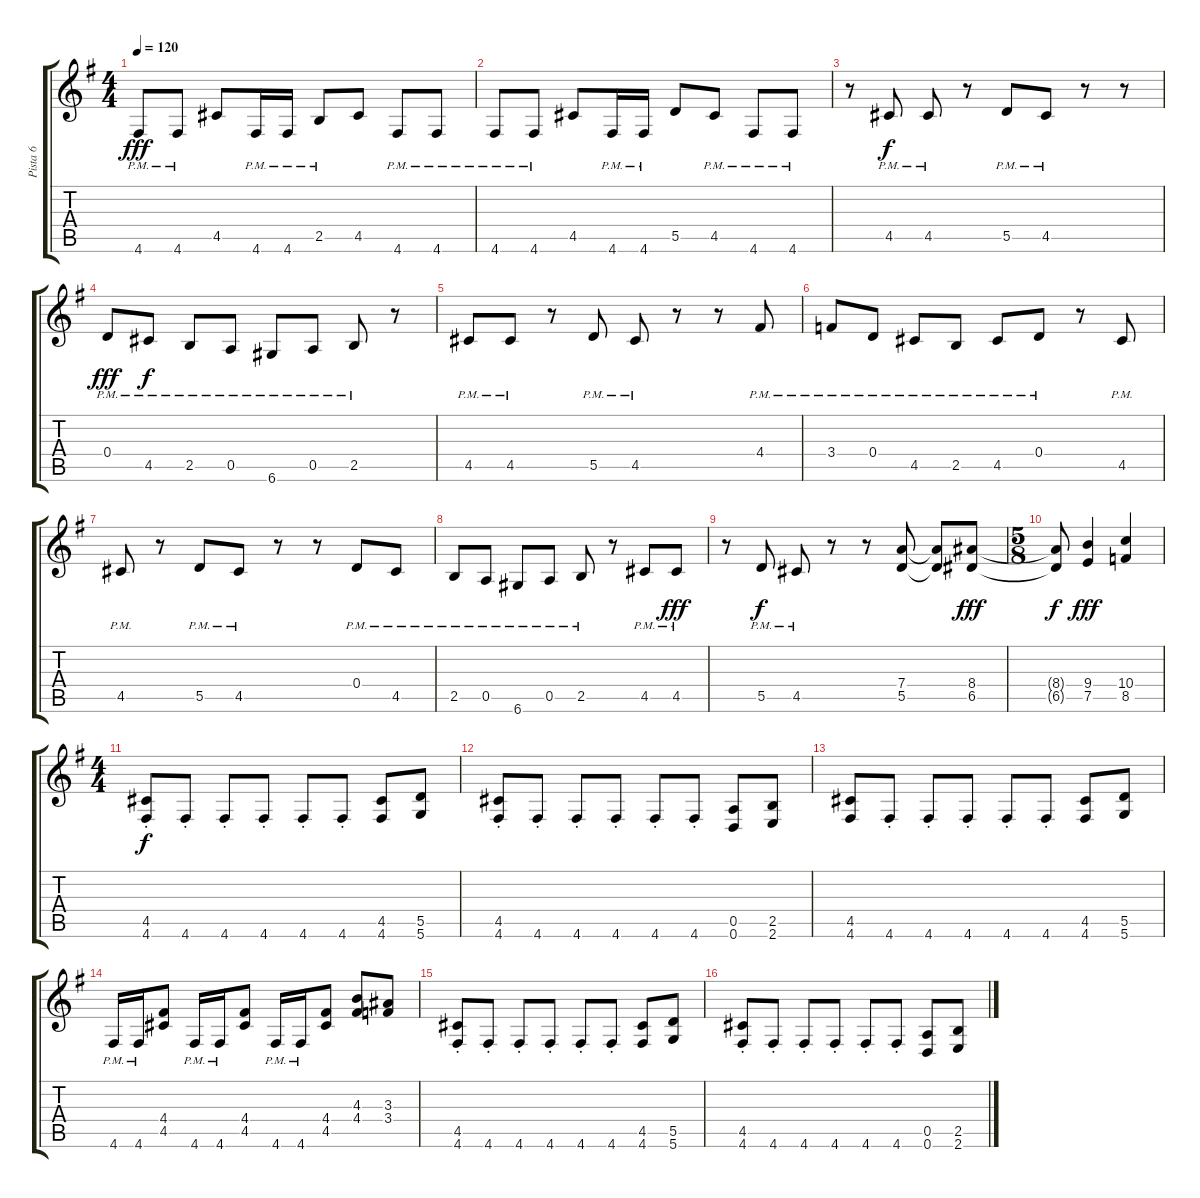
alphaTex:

\track ("Pista 6" "Pista 6") {instrument distortionguitar}
\staff {score tabs}
\tuning (E4 B3 G3 D3 A2 D2) {hide}
\ts (4 4)
\tempo 120
\clef g2
\ks g
4.6{pm}.8{dy fff} 4.6{pm}.8 4.5.8 4.6{pm}.16 4.6{pm}.16 2.5{pm}.8 4.5.8 4.6{pm}.8 4.6{pm}.8 |
4.6{pm}.8 4.6{pm}.8 4.5.8 4.6{pm}.16 4.6{pm}.16 5.5.8 4.5{pm}.8 4.6{pm}.8 4.6{pm}.8 |
r.8 4.5{pm}.8{dy f} 4.5{pm}.8 r.8 5.5{pm}.8 4.5{pm}.8 r.8 r.8 |
0.4{pm}.8{dy fff} 4.5{pm}.8{dy f} 2.5{pm}.8 0.5{pm}.8 6.6{pm}.8 0.5{pm}.8 2.5{pm}.8 r.8 |
4.5{pm}.8 4.5{pm}.8 r.8 5.5{pm}.8 4.5{pm}.8 r.8 r.8 4.4{pm}.8 |
3.4{pm}.8 0.4{pm}.8 4.5{pm}.8 2.5{pm}.8 4.5{pm}.8 0.4{pm}.8 r.8 4.5{pm}.8 |
4.5{pm}.8 r.8 5.5{pm}.8 4.5{pm}.8 r.8 r.8 0.4{pm}.8 4.5{pm}.8 |
2.5{pm}.8 0.5{pm}.8 6.6{pm}.8 0.5{pm}.8 2.5{pm}.8 r.8 4.5{pm}.8 4.5{pm}.8{dy fff} |
r.8 5.5{pm}.8{dy f} 4.5{pm}.8 r.8 r.8 (7.4 5.5).8 (7.4{t} 5.5{t}).8 (8.4 6.5).8{dy fff} |
\ts (5 8)
(8.4{t} 6.5{t}).8{dy f} (9.4 7.5).4{dy fff} (10.4 8.5).4 |
\ts (4 4)
(4.5{st} 4.6{st}).8{dy f} 4.6{st}.8 4.6{st}.8 4.6{st}.8 4.6{st}.8 4.6{st}.8 (4.5 4.6).8 (5.5 5.6).8 |
(4.5{st} 4.6{st}).8 4.6{st}.8 4.6{st}.8 4.6{st}.8 4.6{st}.8 4.6{st}.8 (0.5 0.6).8 (2.5 2.6).8 |
(4.5 4.6).8 4.6{st}.8 4.6{st}.8 4.6{st}.8 4.6{st}.8 4.6{st}.8 (4.5 4.6).8 (5.5 5.6).8 |
4.6{pm}.16 4.6{pm}.16 (4.4 4.5).8 4.6{pm}.16 4.6{pm}.16 (4.4 4.5).8 4.6{pm}.16 4.6{pm}.16 (4.4 4.5).8 (4.3 4.4).8 (3.3 3.4).8 |
(4.5{st} 4.6{st}).8 4.6{st}.8 4.6{st}.8 4.6{st}.8 4.6{st}.8 4.6{st}.8 (4.5 4.6).8 (5.5 5.6).8 |
(4.5{st} 4.6{st}).8 4.6{st}.8 4.6{st}.8 4.6{st}.8 4.6{st}.8 4.6{st}.8 (0.5 0.6).8 (2.5 2.6).8
